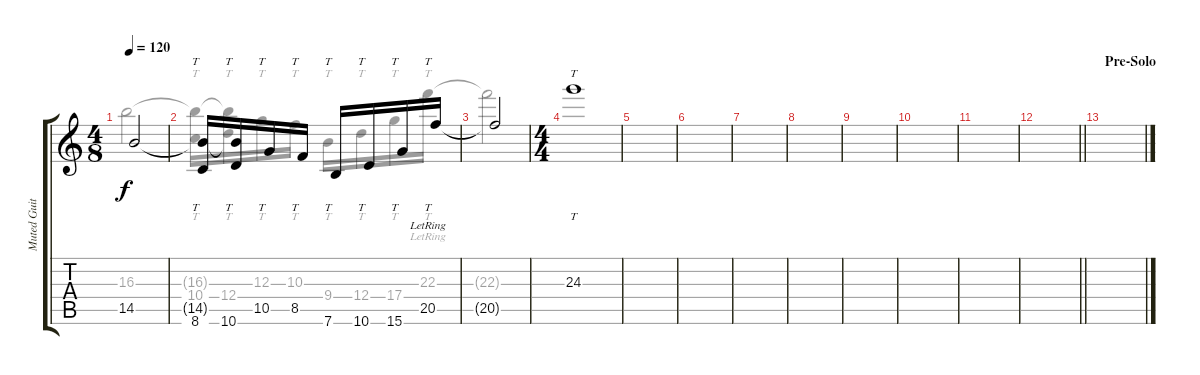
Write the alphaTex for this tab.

\track ("Muted Guitar" "Muted Guit") {instrument electricguitarmuted}
\staff {score tabs}
\tuning (E4 B3 G3 D3 A2 E2) {hide}
\voice
\ts (4 8)
\tempo 120
\clef g2
\ks c
14.5{t}.2{dy f} |
(14.5{t} 8.6).16{tt} (14.5{t} 10.6).16{tt} 10.5.16{tt} 8.5.16{tt} 7.6.16{tt} 10.6.16{tt} 15.6.16{tt} 20.5{lr}.16{tt} |
20.5{t}.2 |
\ts (4 4)
24.3.1{tt} |
|
|
|
|
|
|
|
\barLineRight lightlight
|
\section ("" "Pre-Solo")
|
|
|
\voice
\clef g2
\ottava regular
\simile none
\ks c
16.3{t}.2{dy f} |
(16.3{t} 10.4).16{tt} (16.3{t} 12.4).16{tt} 12.3.16{tt} 10.3.16{tt} 9.4.16{tt} 12.4.16{tt} 17.4.16{tt} 22.3{lr}.16{tt} |
22.3{t}.2 |
|
|
|
|
|
|
|
|
\barLineRight lightlight
|
|
|
|
